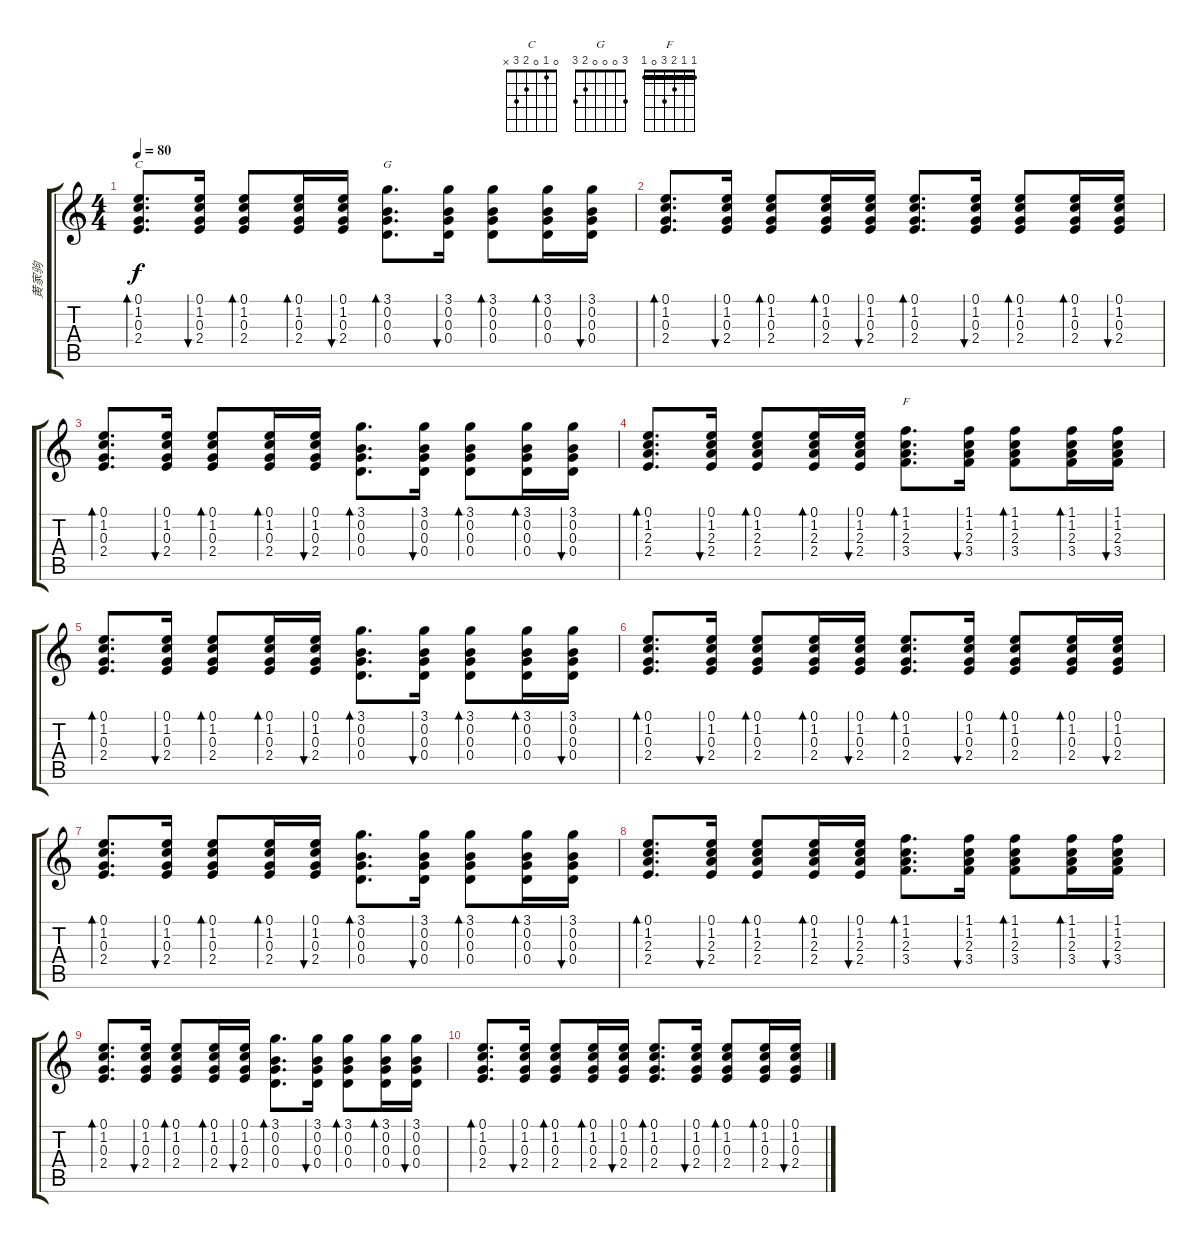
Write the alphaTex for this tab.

\track ("黄家驹" "黄家驹") {instrument acousticguitarnylon}
\staff {score tabs}
\tuning (E4 B3 G3 D3 A2 E2) {hide}
\chord ("C" 0 1 0 2 3 x)
\chord ("G" 3 0 0 0 2 3)
\chord ("F" 1 1 2 3 0 1) {barre 1}
\ts (4 4)
\tempo 80
\clef g2
\ks c
(0.1 1.2 0.3 2.4).8{d bd 60 ch "C" dy f} (0.1 1.2 0.3 2.4).16{bu 60} (0.1 1.2 0.3 2.4).8{bd 60} (0.1 1.2 0.3 2.4).16{bd 60} (0.1 1.2 0.3 2.4).16{bu 60} (3.1 0.2 0.3 0.4).8{d bd 60 ch "G"} (3.1 0.2 0.3 0.4).16{bu 60} (3.1 0.2 0.3 0.4).8{bd 60} (3.1 0.2 0.3 0.4).16{bd 60} (3.1 0.2 0.3 0.4).16{bu 60} |
(0.1 1.2 0.3 2.4).8{d bd 60} (0.1 1.2 0.3 2.4).16{bu 60} (0.1 1.2 0.3 2.4).8{bd 60} (0.1 1.2 0.3 2.4).16{bd 60} (0.1 1.2 0.3 2.4).16{bu 60} (0.1 1.2 0.3 2.4).8{d bd 60} (0.1 1.2 0.3 2.4).16{bu 60} (0.1 1.2 0.3 2.4).8{bd 60} (0.1 1.2 0.3 2.4).16{bd 60} (0.1 1.2 0.3 2.4).16{bu 60} |
(0.1 1.2 0.3 2.4).8{d bd 60} (0.1 1.2 0.3 2.4).16{bu 60} (0.1 1.2 0.3 2.4).8{bd 60} (0.1 1.2 0.3 2.4).16{bd 60} (0.1 1.2 0.3 2.4).16{bu 60} (3.1 0.2 0.3 0.4).8{d bd 60} (3.1 0.2 0.3 0.4).16{bu 60} (3.1 0.2 0.3 0.4).8{bd 60} (3.1 0.2 0.3 0.4).16{bd 60} (3.1 0.2 0.3 0.4).16{bu 60} |
(0.1 1.2 2.3 2.4).8{d bd 60} (0.1 1.2 2.3 2.4).16{bu 60} (0.1 1.2 2.3 2.4).8{bd 60} (0.1 1.2 2.3 2.4).16{bd 60} (0.1 1.2 2.3 2.4).16{bu 60} (1.1 1.2 2.3 3.4).8{d bd 60 ch "F"} (1.1 1.2 2.3 3.4).16{bu 60} (1.1 1.2 2.3 3.4).8{bd 60} (1.1 1.2 2.3 3.4).16{bd 60} (1.1 1.2 2.3 3.4).16{bu 60} |
(0.1 1.2 0.3 2.4).8{d bd 60} (0.1 1.2 0.3 2.4).16{bu 60} (0.1 1.2 0.3 2.4).8{bd 60} (0.1 1.2 0.3 2.4).16{bd 60} (0.1 1.2 0.3 2.4).16{bu 60} (3.1 0.2 0.3 0.4).8{d bd 60} (3.1 0.2 0.3 0.4).16{bu 60} (3.1 0.2 0.3 0.4).8{bd 60} (3.1 0.2 0.3 0.4).16{bd 60} (3.1 0.2 0.3 0.4).16{bu 60} |
(0.1 1.2 0.3 2.4).8{d bd 60} (0.1 1.2 0.3 2.4).16{bu 60} (0.1 1.2 0.3 2.4).8{bd 60} (0.1 1.2 0.3 2.4).16{bd 60} (0.1 1.2 0.3 2.4).16{bu 60} (0.1 1.2 0.3 2.4).8{d bd 60} (0.1 1.2 0.3 2.4).16{bu 60} (0.1 1.2 0.3 2.4).8{bd 60} (0.1 1.2 0.3 2.4).16{bd 60} (0.1 1.2 0.3 2.4).16{bu 60} |
(0.1 1.2 0.3 2.4).8{d bd 60} (0.1 1.2 0.3 2.4).16{bu 60} (0.1 1.2 0.3 2.4).8{bd 60} (0.1 1.2 0.3 2.4).16{bd 60} (0.1 1.2 0.3 2.4).16{bu 60} (3.1 0.2 0.3 0.4).8{d bd 60} (3.1 0.2 0.3 0.4).16{bu 60} (3.1 0.2 0.3 0.4).8{bd 60} (3.1 0.2 0.3 0.4).16{bd 60} (3.1 0.2 0.3 0.4).16{bu 60} |
(0.1 1.2 2.3 2.4).8{d bd 60} (0.1 1.2 2.3 2.4).16{bu 60} (0.1 1.2 2.3 2.4).8{bd 60} (0.1 1.2 2.3 2.4).16{bd 60} (0.1 1.2 2.3 2.4).16{bu 60} (1.1 1.2 2.3 3.4).8{d bd 60} (1.1 1.2 2.3 3.4).16{bu 60} (1.1 1.2 2.3 3.4).8{bd 60} (1.1 1.2 2.3 3.4).16{bd 60} (1.1 1.2 2.3 3.4).16{bu 60} |
(0.1 1.2 0.3 2.4).8{d bd 60} (0.1 1.2 0.3 2.4).16{bu 60} (0.1 1.2 0.3 2.4).8{bd 60} (0.1 1.2 0.3 2.4).16{bd 60} (0.1 1.2 0.3 2.4).16{bu 60} (3.1 0.2 0.3 0.4).8{d bd 60} (3.1 0.2 0.3 0.4).16{bu 60} (3.1 0.2 0.3 0.4).8{bd 60} (3.1 0.2 0.3 0.4).16{bd 60} (3.1 0.2 0.3 0.4).16{bu 60} |
(0.1 1.2 0.3 2.4).8{d bd 60} (0.1 1.2 0.3 2.4).16{bu 60} (0.1 1.2 0.3 2.4).8{bd 60} (0.1 1.2 0.3 2.4).16{bd 60} (0.1 1.2 0.3 2.4).16{bu 60} (0.1 1.2 0.3 2.4).8{d bd 60} (0.1 1.2 0.3 2.4).16{bu 60} (0.1 1.2 0.3 2.4).8{bd 60} (0.1 1.2 0.3 2.4).16{bd 60} (0.1 1.2 0.3 2.4).16{bu 60}
